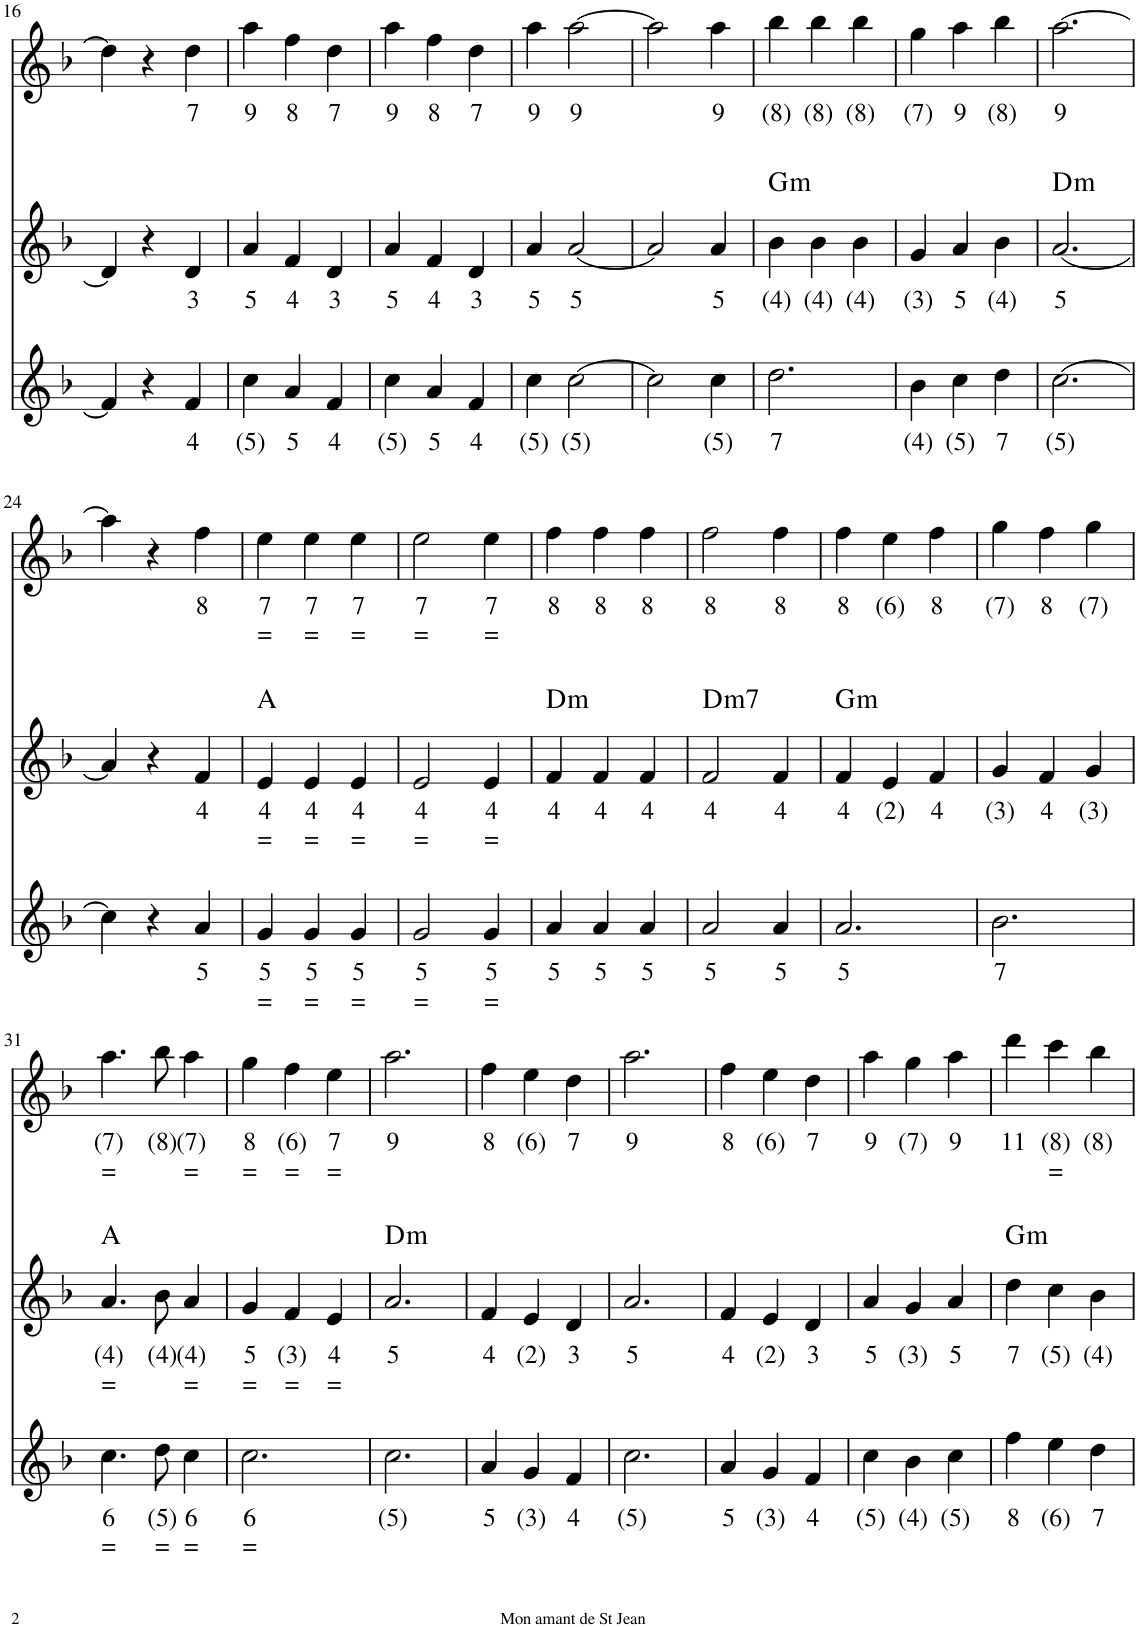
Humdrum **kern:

**kern	**text	**text	**kern	**text	**text	**harte	**kern	**text	**text
*part3	*part3	*part3	*part2	*part2	*part2	*part2	*part1	*part1	*part1
*staff3	*staff3	*staff3	*staff2	*staff2	*staff2	*	*staff1	*staff1	*staff1
*I"Stem	*	*	*I"Stem	*	*	*	*I"Stem	*	*
!!LO:PB:g=z
*clefG2	*	*	*clefG2	*	*	*	*clefG2	*	*
*k[b-]	*	*	*k[b-]	*	*	*	*k[b-]	*	*
*M3/4	*	*	*M3/4	*	*	*	*M3/4	*	*
=16	=16	=16	=16	=16	=16	=16	=16	=16	=16
4f/]	.	.	4d/]	.	.	.	4dd\]	.	.
4r	.	.	4r	.	.	.	4r	.	.
!	!LO:LY:b	!	!	!LO:LY:b	!	!	!	!LO:LY:b	!
4f/	4	.	4d/	3	.	.	4dd\	7	.
=17	=17	=17	=17	=17	=17	=17	=17	=17	=17
!	!LO:LY:b	!	!	!LO:LY:b	!	!	!	!LO:LY:b	!
4cc\	(5)	.	4a/	5	.	.	4aa\	9	.
!	!LO:LY:b	!	!	!LO:LY:b	!	!	!	!LO:LY:b	!
4a/	5	.	4f/	4	.	.	4ff\	8	.
!	!LO:LY:b	!	!	!LO:LY:b	!	!	!	!LO:LY:b	!
4f/	4	.	4d/	3	.	.	4dd\	7	.
=18	=18	=18	=18	=18	=18	=18	=18	=18	=18
!	!LO:LY:b	!	!	!LO:LY:b	!	!	!	!LO:LY:b	!
4cc\	(5)	.	4a/	5	.	.	4aa\	9	.
!	!LO:LY:b	!	!	!LO:LY:b	!	!	!	!LO:LY:b	!
4a/	5	.	4f/	4	.	.	4ff\	8	.
!	!LO:LY:b	!	!	!LO:LY:b	!	!	!	!LO:LY:b	!
4f/	4	.	4d/	3	.	.	4dd\	7	.
=19	=19	=19	=19	=19	=19	=19	=19	=19	=19
!	!LO:LY:b	!	!	!LO:LY:b	!	!	!	!LO:LY:b	!
4cc\	(5)	.	4a/	5	.	.	4aa\	9	.
!	!LO:LY:b	!	!	!LO:LY:b	!	!	!	!LO:LY:b	!
[2cc\	(5)	.	[2a/	5	.	.	[2aa\	9	.
=20	=20	=20	=20	=20	=20	=20	=20	=20	=20
2cc\]	.	.	2a/]	.	.	.	2aa\]	.	.
!	!LO:LY:b	!	!	!LO:LY:b	!	!	!	!LO:LY:b	!
4cc\	(5)	.	4a/	5	.	.	4aa\	9	.
=21	=21	=21	=21	=21	=21	=21	=21	=21	=21
!	!LO:LY:b	!	!	!LO:LY:b	!	!LO:H:kt=m	!	!LO:LY:b	!
2.dd\	7	.	4b-\	(4)	.	G:min	4bb-\	(8)	.
!	!	!	!	!LO:LY:b	!	!	!	!LO:LY:b	!
.	.	.	4b-\	(4)	.	.	4bb-\	(8)	.
!	!	!	!	!LO:LY:b	!	!	!	!LO:LY:b	!
.	.	.	4b-\	(4)	.	.	4bb-\	(8)	.
=22	=22	=22	=22	=22	=22	=22	=22	=22	=22
!	!LO:LY:b	!	!	!LO:LY:b	!	!	!	!LO:LY:b	!
4b-\	(4)	.	4g/	(3)	.	.	4gg\	(7)	.
!	!LO:LY:b	!	!	!LO:LY:b	!	!	!	!LO:LY:b	!
4cc\	(5)	.	4a/	5	.	.	4aa\	9	.
!	!LO:LY:b	!	!	!LO:LY:b	!	!	!	!LO:LY:b	!
4dd\	7	.	4b-\	(4)	.	.	4bb-\	(8)	.
=23	=23	=23	=23	=23	=23	=23	=23	=23	=23
!	!LO:LY:b	!	!	!LO:LY:b	!	!LO:H:kt=m	!	!LO:LY:b	!
[2.cc\	(5)	.	[2.a/	5	.	D:min	[2.aa\	9	.
!!LO:LB:g=z
=24	=24	=24	=24	=24	=24	=24	=24	=24	=24
4cc\]	.	.	4a/]	.	.	.	4aa\]	.	.
4r	.	.	4r	.	.	.	4r	.	.
!	!LO:LY:b	!	!	!LO:LY:b	!	!	!	!LO:LY:b	!
4a/	5	.	4f/	4	.	.	4ff\	8	.
=25	=25	=25	=25	=25	=25	=25	=25	=25	=25
!	!LO:LY:b	!LO:LY:b	!	!LO:LY:b	!LO:LY:b	!	!	!LO:LY:b	!LO:LY:b
4g/	5	=	4e/	4	=	A:maj	4ee\	7	=
!	!LO:LY:b	!LO:LY:b	!	!LO:LY:b	!LO:LY:b	!	!	!LO:LY:b	!LO:LY:b
4g/	5	=	4e/	4	=	.	4ee\	7	=
!	!LO:LY:b	!LO:LY:b	!	!LO:LY:b	!LO:LY:b	!	!	!LO:LY:b	!LO:LY:b
4g/	5	=	4e/	4	=	.	4ee\	7	=
=26	=26	=26	=26	=26	=26	=26	=26	=26	=26
!	!LO:LY:b	!LO:LY:b	!	!LO:LY:b	!LO:LY:b	!	!	!LO:LY:b	!LO:LY:b
2g/	5	=	2e/	4	=	.	2ee\	7	=
!	!LO:LY:b	!LO:LY:b	!	!LO:LY:b	!LO:LY:b	!	!	!LO:LY:b	!LO:LY:b
4g/	5	=	4e/	4	=	.	4ee\	7	=
=27	=27	=27	=27	=27	=27	=27	=27	=27	=27
!	!LO:LY:b	!	!	!LO:LY:b	!	!LO:H:kt=m	!	!LO:LY:b	!
4a/	5	.	4f/	4	.	D:min	4ff\	8	.
!	!LO:LY:b	!	!	!LO:LY:b	!	!	!	!LO:LY:b	!
4a/	5	.	4f/	4	.	.	4ff\	8	.
!	!LO:LY:b	!	!	!LO:LY:b	!	!	!	!LO:LY:b	!
4a/	5	.	4f/	4	.	.	4ff\	8	.
=28	=28	=28	=28	=28	=28	=28	=28	=28	=28
!	!LO:LY:b	!	!	!LO:LY:b	!	!LO:H:kt=m7	!	!LO:LY:b	!
2a/	5	.	2f/	4	.	D:min7	2ff\	8	.
!	!LO:LY:b	!	!	!LO:LY:b	!	!	!	!LO:LY:b	!
4a/	5	.	4f/	4	.	.	4ff\	8	.
=29	=29	=29	=29	=29	=29	=29	=29	=29	=29
!	!LO:LY:b	!	!	!LO:LY:b	!	!LO:H:kt=m	!	!LO:LY:b	!
2.a/	5	.	4f/	4	.	G:min	4ff\	8	.
!	!	!	!	!LO:LY:b	!	!	!	!LO:LY:b	!
.	.	.	4e/	(2)	.	.	4ee\	(6)	.
!	!	!	!	!LO:LY:b	!	!	!	!LO:LY:b	!
.	.	.	4f/	4	.	.	4ff\	8	.
=30	=30	=30	=30	=30	=30	=30	=30	=30	=30
!	!LO:LY:b	!	!	!LO:LY:b	!	!	!	!LO:LY:b	!
2.b-\	7	.	4g/	(3)	.	.	4gg\	(7)	.
!	!	!	!	!LO:LY:b	!	!	!	!LO:LY:b	!
.	.	.	4f/	4	.	.	4ff\	8	.
!	!	!	!	!LO:LY:b	!	!	!	!LO:LY:b	!
.	.	.	4g/	(3)	.	.	4gg\	(7)	.
!!LO:LB:g=z
=31	=31	=31	=31	=31	=31	=31	=31	=31	=31
!	!LO:LY:b	!LO:LY:b	!	!LO:LY:b	!LO:LY:b	!	!	!LO:LY:b	!LO:LY:b
4.cc\	6	=	4.a/	(4)	=	A:maj	4.aa\	(7)	=
!	!LO:LY:b	!LO:LY:b	!	!LO:LY:b	!	!	!	!LO:LY:b	!
8dd\	(5)	=	8b-\	(4)	.	.	8bb-\	(8)	.
!	!LO:LY:b	!LO:LY:b	!	!LO:LY:b	!LO:LY:b	!	!	!LO:LY:b	!LO:LY:b
4cc\	6	=	4a/	(4)	=	.	4aa\	(7)	=
=32	=32	=32	=32	=32	=32	=32	=32	=32	=32
!	!LO:LY:b	!LO:LY:b	!	!LO:LY:b	!LO:LY:b	!	!	!LO:LY:b	!LO:LY:b
2.cc\	6	=	4g/	5	=	.	4gg\	8	=
!	!	!	!	!LO:LY:b	!LO:LY:b	!	!	!LO:LY:b	!LO:LY:b
.	.	.	4f/	(3)	=	.	4ff\	(6)	=
!	!	!	!	!LO:LY:b	!LO:LY:b	!	!	!LO:LY:b	!LO:LY:b
.	.	.	4e/	4	=	.	4ee\	7	=
=33	=33	=33	=33	=33	=33	=33	=33	=33	=33
!	!LO:LY:b	!	!	!LO:LY:b	!	!LO:H:kt=m	!	!LO:LY:b	!
2.cc\	(5)	.	2.a/	5	.	D:min	2.aa\	9	.
=34	=34	=34	=34	=34	=34	=34	=34	=34	=34
!	!LO:LY:b	!	!	!LO:LY:b	!	!	!	!LO:LY:b	!
4a/	5	.	4f/	4	.	.	4ff\	8	.
!	!LO:LY:b	!	!	!LO:LY:b	!	!	!	!LO:LY:b	!
4g/	(3)	.	4e/	(2)	.	.	4ee\	(6)	.
!	!LO:LY:b	!	!	!LO:LY:b	!	!	!	!LO:LY:b	!
4f/	4	.	4d/	3	.	.	4dd\	7	.
=35	=35	=35	=35	=35	=35	=35	=35	=35	=35
!	!LO:LY:b	!	!	!LO:LY:b	!	!	!	!LO:LY:b	!
2.cc\	(5)	.	2.a/	5	.	.	2.aa\	9	.
=36	=36	=36	=36	=36	=36	=36	=36	=36	=36
!	!LO:LY:b	!	!	!LO:LY:b	!	!	!	!LO:LY:b	!
4a/	5	.	4f/	4	.	.	4ff\	8	.
!	!LO:LY:b	!	!	!LO:LY:b	!	!	!	!LO:LY:b	!
4g/	(3)	.	4e/	(2)	.	.	4ee\	(6)	.
!	!LO:LY:b	!	!	!LO:LY:b	!	!	!	!LO:LY:b	!
4f/	4	.	4d/	3	.	.	4dd\	7	.
=37	=37	=37	=37	=37	=37	=37	=37	=37	=37
!	!LO:LY:b	!	!	!LO:LY:b	!	!	!	!LO:LY:b	!
4cc\	(5)	.	4a/	5	.	.	4aa\	9	.
!	!LO:LY:b	!	!	!LO:LY:b	!	!	!	!LO:LY:b	!
4b-\	(4)	.	4g/	(3)	.	.	4gg\	(7)	.
!	!LO:LY:b	!	!	!LO:LY:b	!	!	!	!LO:LY:b	!
4cc\	(5)	.	4a/	5	.	.	4aa\	9	.
=38	=38	=38	=38	=38	=38	=38	=38	=38	=38
!	!LO:LY:b	!	!	!LO:LY:b	!	!LO:H:kt=m	!	!LO:LY:b	!
4ff\	8	.	4dd\	7	.	G:min	4ddd\	11	.
!	!LO:LY:b	!	!	!LO:LY:b	!	!	!	!LO:LY:b	!LO:LY:b
4ee\	(6)	.	4cc\	(5)	.	.	4ccc\	(8)	=
!	!LO:LY:b	!	!	!LO:LY:b	!	!	!	!LO:LY:b	!
4dd\	7	.	4b-\	(4)	.	.	4bb-\	(8)	.
=	=	=	=	=	=	=	=	=	=
*-	*-	*-	*-	*-	*-	*-	*-	*-	*-
